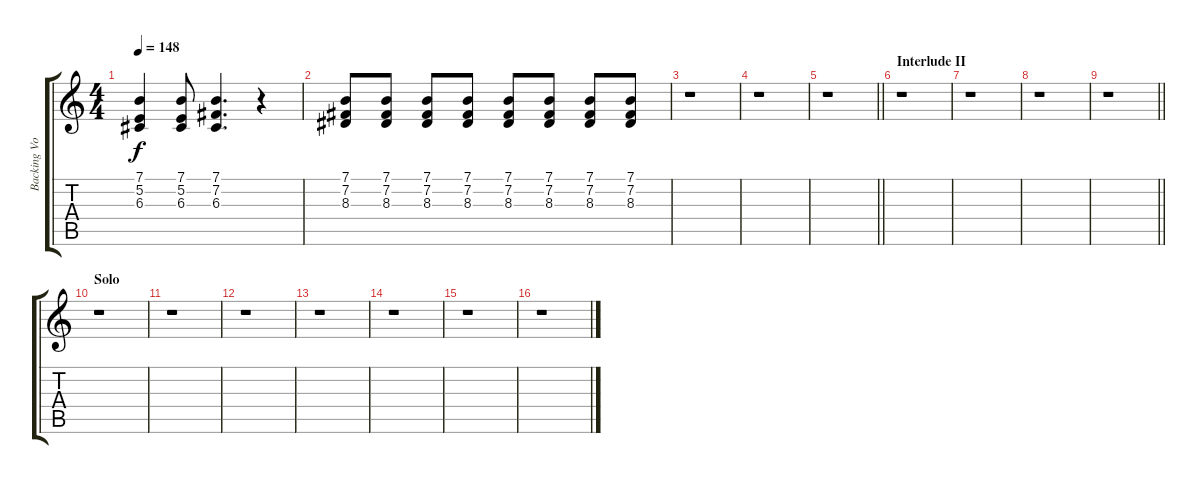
\track ("Backing Vocals" "Backing Vo") {instrument altosax}
\staff {score tabs}
\tuning (E4 B3 G3 D3 A2 E2) {hide}
\ts (4 4)
\tempo 148
\clef g2
\ks c
(7.1 5.2 6.3).4{dy f} (7.1 5.2 6.3).8 (7.1 7.2 6.3).4{d} r.4 |
(7.1 7.2 8.3).8 (7.1 7.2 8.3).8 (7.1 7.2 8.3).8 (7.1 7.2 8.3).8 (7.1 7.2 8.3).8 (7.1 7.2 8.3).8 (7.1 7.2 8.3).8 (7.1 7.2 8.3).8 |
r.1 |
r.1 |
\barLineRight lightlight
r.1 |
\section ("" "Interlude II")
r.1 |
r.1 |
r.1 |
\barLineRight lightlight
r.1 |
\section ("" "Solo")
r.1 |
r.1 |
r.1 |
r.1 |
r.1 |
r.1 |
r.1
